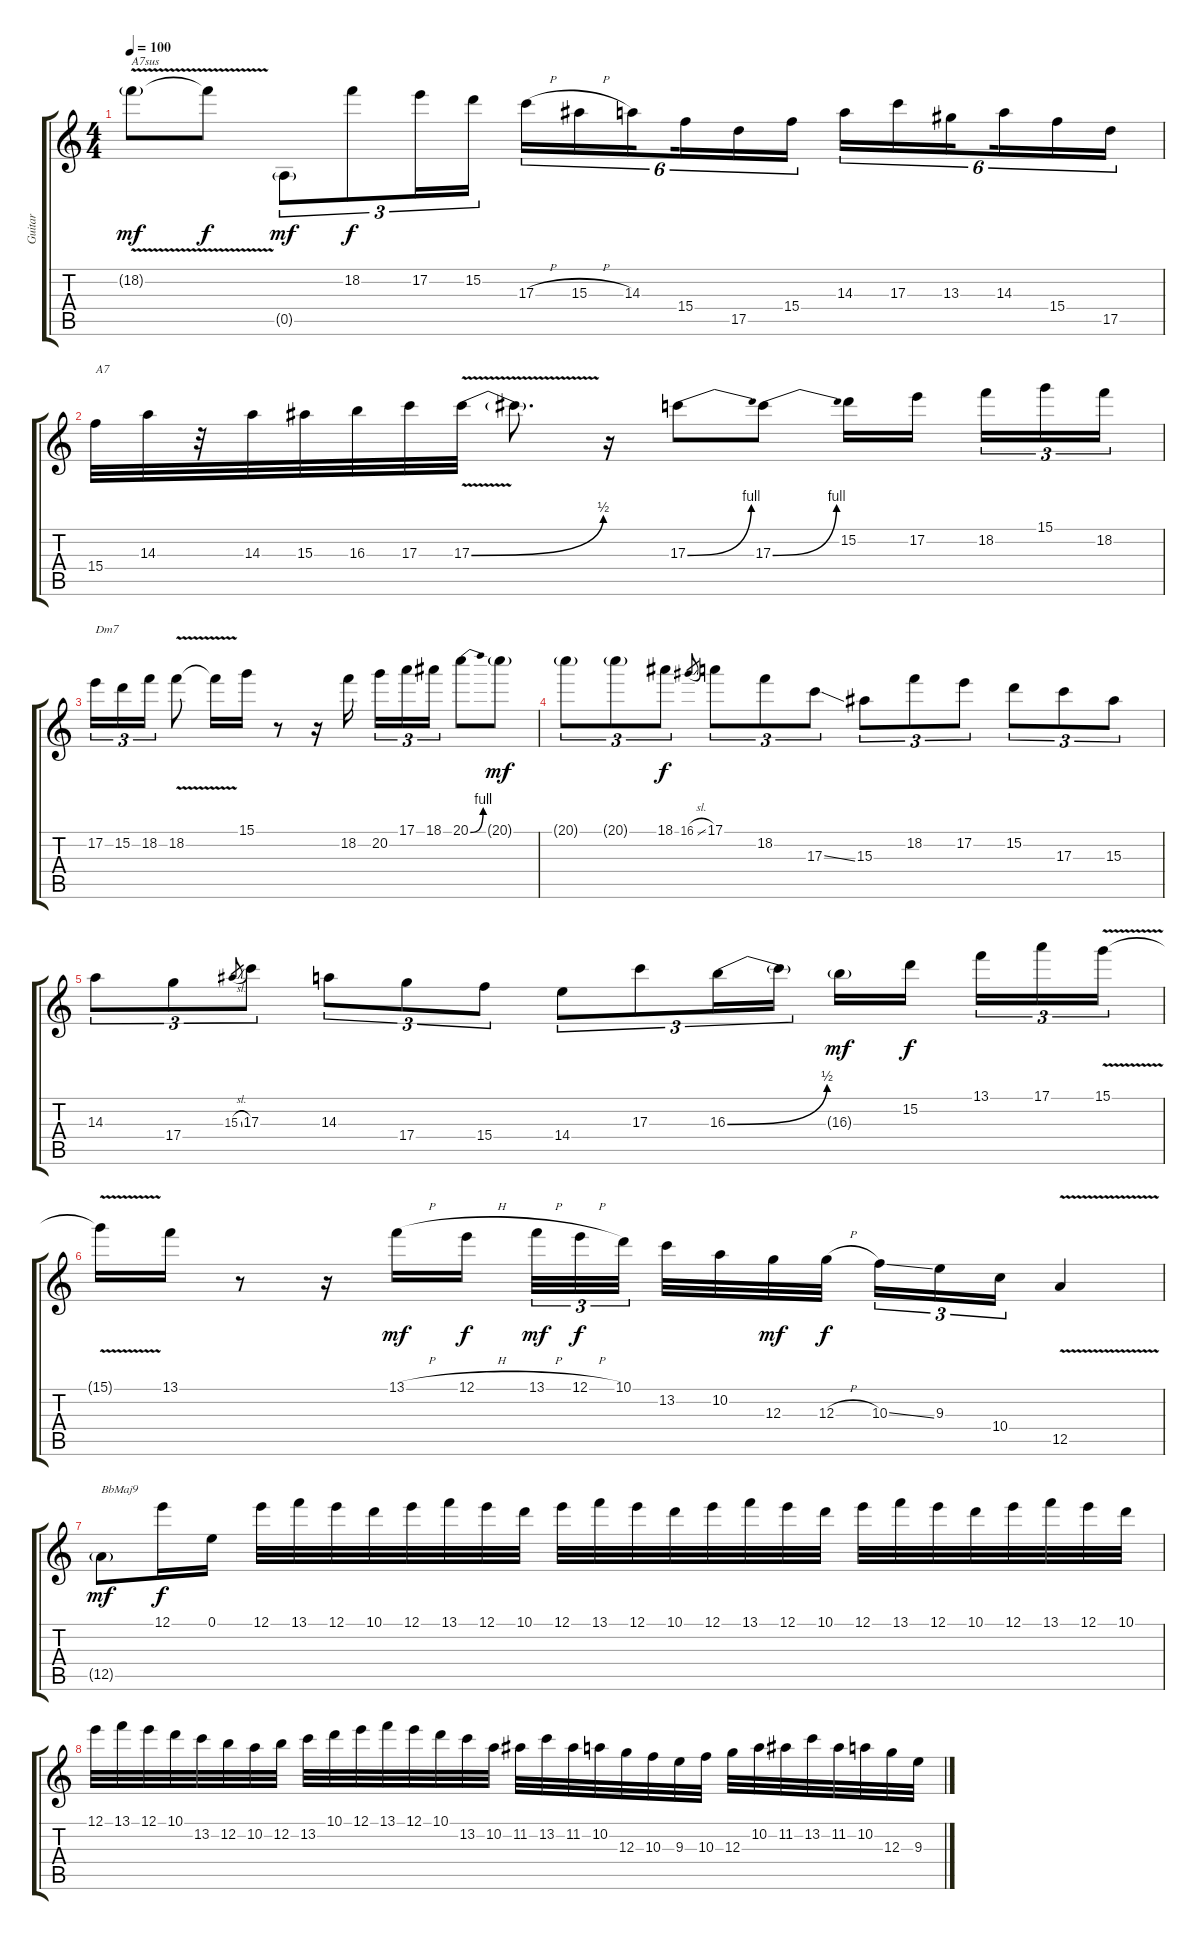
\track ("Guitar" "Guitar") {instrument distortionguitar}
\staff {score tabs}
\tuning (E4 B3 G3 D3 A2 E2) {hide}
\ts (4 4)
\tempo 100
\clef g2
\ks c
18.2{v g}.8{txt "A7sus" dy mf} 18.2{t}.8{dy f} 0.5{g}.8{tu (3 2) dy mf} 18.2.8{tu (3 2) dy f} 17.2.16{tu (3 2)} 15.2.16{tu (3 2)} 17.3{h}.16{tu (6 4)} 15.3{h}.16{tu (6 4)} 14.3.16{tu (6 4) beam splitsecondary} 15.4.16{tu (6 4)} 17.5.16{tu (6 4)} 15.4.16{tu (6 4)} 14.3.16{tu (6 4)} 17.3.16{tu (6 4)} 13.3.16{tu (6 4) beam splitsecondary} 14.3.16{tu (6 4)} 15.4.16{tu (6 4)} 17.5.16{tu (6 4)} |
15.4.32{txt "A7"} 14.3.32 r.32 14.3.32 15.3.32 16.3.32 17.3.32 17.3{be (bend 0 0 60 2) v}.32 17.3{t}.8{d} r.16 17.3{be (bend 0 0 60 4)}.8 17.3{be (bend 0 0 60 4)}.8 15.2.16 17.2.16{beam splitsecondary} 18.2.16{tu (3 2)} 15.1.16{tu (3 2)} 18.2.16{tu (3 2)} |
17.2.16{tu (3 2) txt "Dm7"} 15.2.16{tu (3 2)} 18.2.16{tu (3 2)} 18.2{v}.8 18.2{t}.16 15.1.16 r.8 r.16 18.2.16{beam splitsecondary} 20.2.16{tu (3 2)} 17.1.16{tu (3 2)} 18.1.16{tu (3 2)} 20.1{be (bend 0 0 60 4)}.8 20.1{g}.8{dy mf} |
20.1{g}.8{tu (3 2)} 20.1{g}.8{tu (3 2)} 18.1.8{tu (3 2) dy f} 16.1{sl}.8{gr} 17.1.8{tu (3 2)} 18.2.8{tu (3 2)} 17.3{ss}.8{tu (3 2)} 15.3.8{tu (3 2)} 18.2.8{tu (3 2)} 17.2.8{tu (3 2)} 15.2.8{tu (3 2)} 17.3.8{tu (3 2)} 15.3.8{tu (3 2)} |
14.3.8{tu (3 2)} 17.4.8{tu (3 2)} 15.3{sl}.8{gr} 17.3.8{tu (3 2)} 14.3.8{tu (3 2)} 17.4.8{tu (3 2)} 15.4.8{tu (3 2)} 14.4.8{tu (3 2)} 17.3.8{tu (3 2)} 16.3{be (bend 0 0 60 2)}.16{tu (3 2)} 16.3{t}.16{tu (3 2)} 16.3{g}.16{dy mf} 15.2.16{dy f beam splitsecondary} 13.1.16{tu (3 2)} 17.1.16{tu (3 2)} 15.1{v}.16{tu (3 2)} |
15.1{t}.16 13.1.16 r.8 r.16 13.1{h}.16{dy mf} 12.1{h}.16{dy f beam splitsecondary} 13.1{h}.32{tu (3 2) dy mf} 12.1{h}.32{tu (3 2) dy f} 10.1.32{tu (3 2)} 13.2.32 10.2.32 12.3.32{dy mf} 12.3{h}.32{dy f beam splitsecondary} 10.3{ss}.16{tu (3 2)} 9.3.16{tu (3 2)} 10.4.16{tu (3 2)} 12.5{v}.4 |
12.5{g}.8{txt "BbMaj9" dy mf} 12.1.16{dy f} 0.1.16 12.1.32 13.1.32 12.1.32 10.1.32 12.1.32 13.1.32 12.1.32 10.1.32 12.1.32 13.1.32 12.1.32 10.1.32 12.1.32 13.1.32 12.1.32 10.1.32 12.1.32 13.1.32 12.1.32 10.1.32 12.1.32 13.1.32 12.1.32 10.1.32 |
12.1.32 13.1.32 12.1.32 10.1.32 13.2.32 12.2.32 10.2.32 12.2.32 13.2.32 10.1.32 12.1.32 13.1.32 12.1.32 10.1.32 13.2.32 10.2.32 11.2.32 13.2.32 11.2.32 10.2.32 12.3.32 10.3.32 9.3.32 10.3.32 12.3.32 10.2.32 11.2.32 13.2.32 11.2.32 10.2.32 12.3.32 9.3.32
